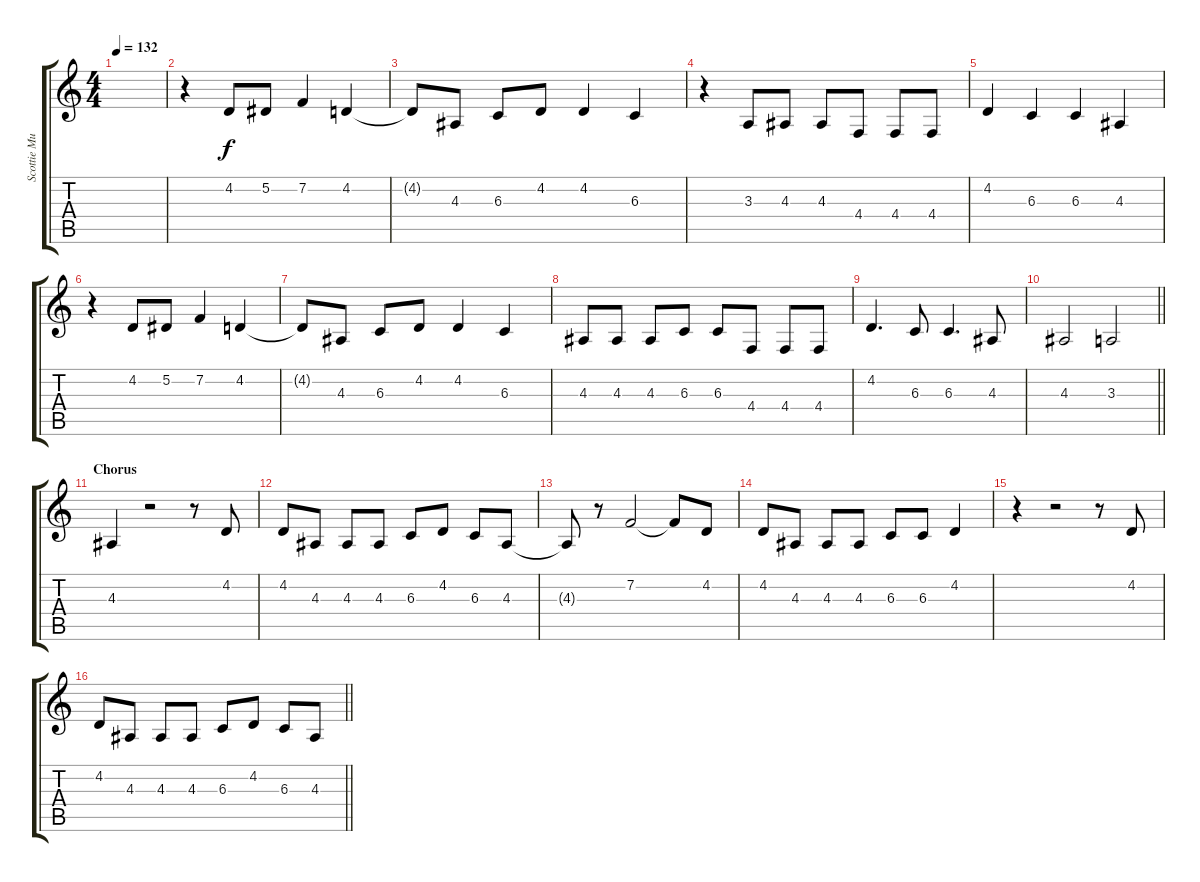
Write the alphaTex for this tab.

\track ("Scottie Murphy - Vocals" "Scottie Mu") {instrument altosax}
\staff {score tabs}
\tuning (Eb4 Bb3 Gb3 Db3 Ab2 Eb2) {hide}
\ts (4 4)
\tempo 132
\clef g2
\ks c
|
r.4 4.2.8 5.2.8 7.2.4 4.2.4 |
4.2{t}.8 4.3.8 6.3.8 4.2.8 4.2.4 6.3.4 |
r.4 3.3.8 4.3.8 4.3.8 4.4.8 4.4.8 4.4.8 |
4.2.4 6.3.4 6.3.4 4.3.4 |
r.4 4.2.8 5.2.8 7.2.4 4.2.4 |
4.2{t}.8 4.3.8 6.3.8 4.2.8 4.2.4 6.3.4 |
4.3.8 4.3.8 4.3.8 6.3.8 6.3.8 4.4.8 4.4.8 4.4.8 |
4.2.4{d} 6.3.8 6.3.4{d} 4.3.8 |
\barLineRight lightlight
4.3.2 3.3.2 |
\section ("" "Chorus")
4.3.4 r.2 r.8 4.2.8 |
4.2.8 4.3.8 4.3.8 4.3.8 6.3.8 4.2.8 6.3.8 4.3.8 |
4.3{t}.8 r.8 7.2.2 7.2{t}.8 4.2.8 |
4.2.8 4.3.8 4.3.8 4.3.8 6.3.8 6.3.8 4.2.4 |
r.4 r.2 r.8 4.2.8 |
\barLineRight lightlight
4.2.8 4.3.8 4.3.8 4.3.8 6.3.8 4.2.8 6.3.8 4.3.8
